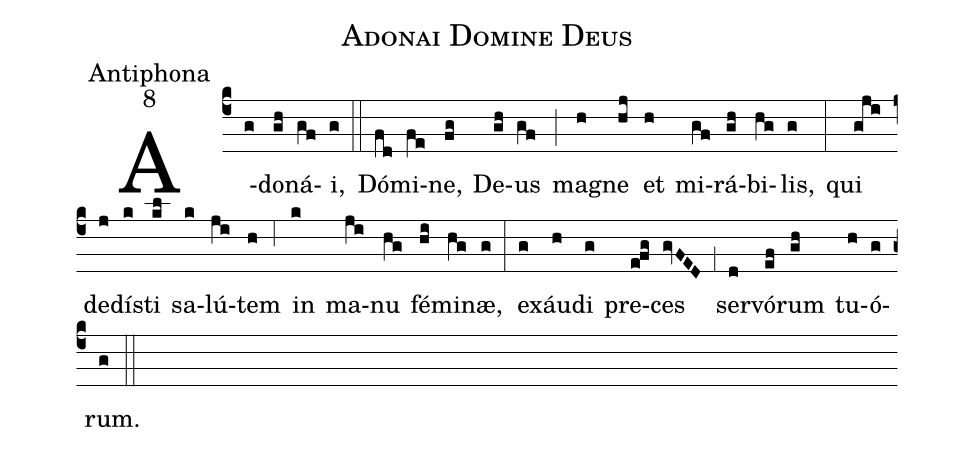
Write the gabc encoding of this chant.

name:Adonai Domine Deus;
office-part:Antiphona;
mode:8;
%%
(c4) A(g)do(gh)ná(gf)i,(g) (::)
Dó(fd)mi(fe)ne,(fg) De(gh)us(gf) (;) ma(h)gne(hj) et(h) mi(gf)rá(gh)bi(hg)lis,(g) (:)
qui(gji) de(j)dí(k)sti(kl) sa(k)lú(ji)tem(h) (,6) in(k) ma(ji)nu(hg) fé(hi)mi(hg)næ,(g) (:)
ex(g)áu(h)di(g) pre(e!fg)ces(gvFED) (,1) ser(d)vó(ef)rum(gh) tu(h)ó(g)rum.(g) (::)
